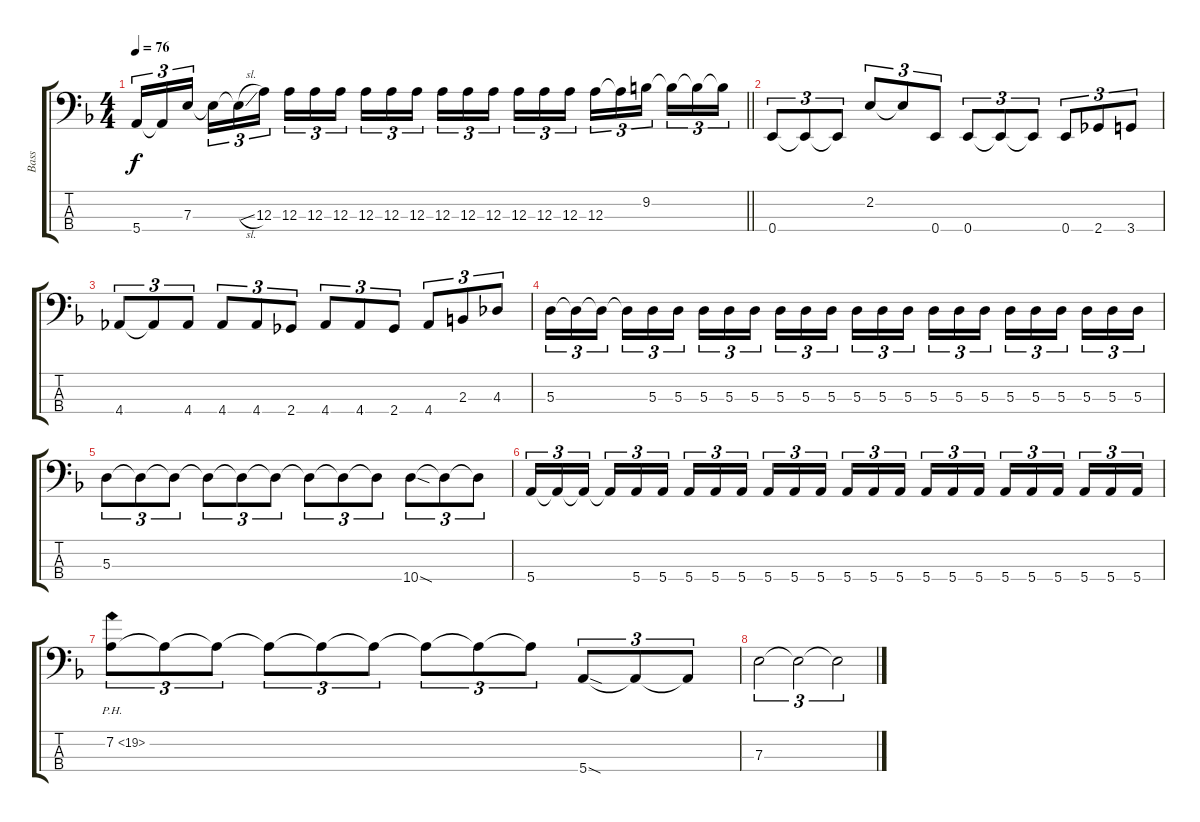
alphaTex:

\track ("Bass" "Bass") {instrument electricbassfinger}
\staff {score tabs}
\tuning (G2 D2 A1 E1) {hide}
\ts (4 4)
\tempo 76
\clef f4
\barLineRight lightlight
\ks f
5.4.16{tu (3 2) dy f} 5.4{t}.16{tu (3 2)} 7.3.16{tu (3 2) beam splitsecondary} 7.3{t}.16{tu (3 2)} 7.3{sl t}.16{tu (3 2)} 12.3.16{tu (3 2)} 12.3.16{tu (3 2)} 12.3.16{tu (3 2)} 12.3.16{tu (3 2) beam splitsecondary} 12.3.16{tu (3 2)} 12.3.16{tu (3 2)} 12.3.16{tu (3 2)} 12.3.16{tu (3 2)} 12.3.16{tu (3 2)} 12.3.16{tu (3 2) beam splitsecondary} 12.3.16{tu (3 2)} 12.3.16{tu (3 2)} 12.3.16{tu (3 2)} 12.3.16{tu (3 2)} 12.3{t}.16{tu (3 2)} 9.2.16{tu (3 2) beam splitsecondary} 9.2{t}.16{tu (3 2)} 9.2{t}.16{tu (3 2)} 9.2{t}.16{tu (3 2)} |
0.4.8{tu (3 2)} 0.4{t}.8{tu (3 2)} 0.4{t}.8{tu (3 2)} 2.2.8{tu (3 2)} 2.2{t}.8{tu (3 2)} 0.4.8{tu (3 2)} 0.4.8{tu (3 2)} 0.4{t}.8{tu (3 2)} 0.4{t}.8{tu (3 2)} 0.4.8{tu (3 2)} 2.4.8{tu (3 2)} 3.4.8{tu (3 2)} |
4.4.8{tu (3 2)} 4.4{t}.8{tu (3 2)} 4.4.8{tu (3 2)} 4.4.8{tu (3 2)} 4.4.8{tu (3 2)} 2.4.8{tu (3 2)} 4.4.8{tu (3 2)} 4.4.8{tu (3 2)} 2.4.8{tu (3 2)} 4.4.8{tu (3 2)} 2.3.8{tu (3 2)} 4.3.8{tu (3 2)} |
5.3.16{tu (3 2)} 5.3{t}.16{tu (3 2)} 5.3{t}.16{tu (3 2) beam splitsecondary} 5.3{t}.16{tu (3 2)} 5.3.16{tu (3 2)} 5.3.16{tu (3 2)} 5.3.16{tu (3 2)} 5.3.16{tu (3 2)} 5.3.16{tu (3 2) beam splitsecondary} 5.3.16{tu (3 2)} 5.3.16{tu (3 2)} 5.3.16{tu (3 2)} 5.3.16{tu (3 2)} 5.3.16{tu (3 2)} 5.3.16{tu (3 2) beam splitsecondary} 5.3.16{tu (3 2)} 5.3.16{tu (3 2)} 5.3.16{tu (3 2)} 5.3.16{tu (3 2)} 5.3.16{tu (3 2)} 5.3.16{tu (3 2) beam splitsecondary} 5.3.16{tu (3 2)} 5.3.16{tu (3 2)} 5.3.16{tu (3 2)} |
5.3.8{tu (3 2)} 5.3{t}.8{tu (3 2)} 5.3{t}.8{tu (3 2)} 5.3{t}.8{tu (3 2)} 5.3{t}.8{tu (3 2)} 5.3{t}.8{tu (3 2)} 5.3{t}.8{tu (3 2)} 5.3{t}.8{tu (3 2)} 5.3{t}.8{tu (3 2)} 10.4{sod}.8{tu (3 2)} 10.4{t}.8{tu (3 2)} 10.4{t}.8{tu (3 2)} |
5.4.16{tu (3 2)} 5.4{t}.16{tu (3 2)} 5.4{t}.16{tu (3 2) beam splitsecondary} 5.4{t}.16{tu (3 2)} 5.4.16{tu (3 2)} 5.4.16{tu (3 2)} 5.4.16{tu (3 2)} 5.4.16{tu (3 2)} 5.4.16{tu (3 2) beam splitsecondary} 5.4.16{tu (3 2)} 5.4.16{tu (3 2)} 5.4.16{tu (3 2)} 5.4.16{tu (3 2)} 5.4.16{tu (3 2)} 5.4.16{tu (3 2) beam splitsecondary} 5.4.16{tu (3 2)} 5.4.16{tu (3 2)} 5.4.16{tu (3 2)} 5.4.16{tu (3 2)} 5.4.16{tu (3 2)} 5.4.16{tu (3 2) beam splitsecondary} 5.4.16{tu (3 2)} 5.4.16{tu (3 2)} 5.4.16{tu (3 2)} |
7.2{ph 12}.8{tu (3 2)} 7.2{t}.8{tu (3 2)} 7.2{t}.8{tu (3 2)} 7.2{t}.8{tu (3 2)} 7.2{t}.8{tu (3 2)} 7.2{t}.8{tu (3 2)} 7.2{t}.8{tu (3 2)} 7.2{t}.8{tu (3 2)} 7.2{t}.8{tu (3 2)} 5.4{sod}.8{tu (3 2)} 5.4{t}.8{tu (3 2)} 5.4{t}.8{tu (3 2)} |
7.3.2{tu (3 2)} 7.3{t}.2{tu (3 2)} 7.3{t}.2{tu (3 2)}
